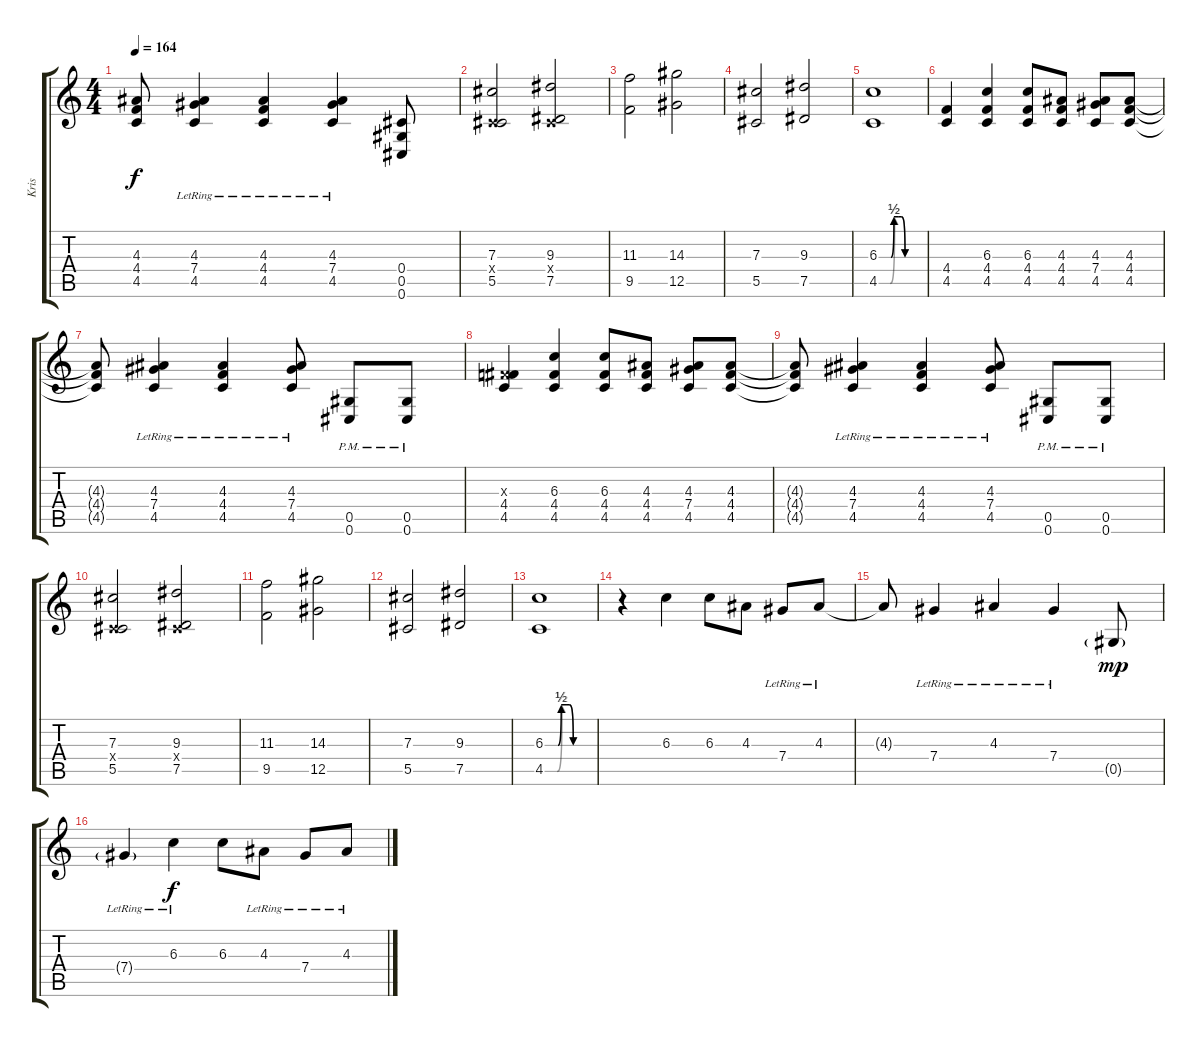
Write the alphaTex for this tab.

\track ("Kris" "Kris") {instrument distortionguitar}
\staff {score tabs}
\tuning (Eb4 Bb3 Gb3 Db3 Ab2 Db2) {hide}
\ts (4 4)
\tempo 164
\clef g2
\ks c
(4.3{t} 4.4{t} 4.5{t}).8{dy f} (4.3 7.4{lr} 4.5).4 (4.3{lr} 4.4 4.5).4 (4.3 7.4{lr} 4.5).4 (0.4 0.5 0.6).8 |
(7.3 0.4{x} 5.5).2 (9.3 0.4{x} 7.5).2 |
(11.3 9.5).2 (14.3 12.5).2 |
(7.3 5.5).2 (9.3 7.5).2 |
(6.3{be (custom 0 0 16 0 20 2 26 2 30 2 35 0 40 0 45 0 60 0)} 4.5{be (custom 0 0 15 0 21 2 25 2 30 2 35 0 40 0 45 0 60 0)}).1 |
(4.4 4.5).4 (6.3 4.4 4.5).4 (6.3 4.4 4.5).8 (4.3 4.4 4.5).8 (4.3 7.4 4.5).8 (4.3 4.4 4.5).8 |
(4.3{t} 4.4{t} 4.5{t}).8 (4.3 7.4{lr} 4.5).4 (4.3{lr} 4.4 4.5).4 (4.3 7.4{lr} 4.5).8 (0.5{pm} 0.6{pm}).8 (0.5{pm} 0.6{pm}).8 |
(0.3{x} 4.4 4.5).4 (6.3 4.4 4.5).4 (6.3 4.4 4.5).8 (4.3 4.4 4.5).8 (4.3 7.4 4.5).8 (4.3 4.4 4.5).8 |
(4.3{t} 4.4{t} 4.5{t}).8 (4.3 7.4{lr} 4.5).4 (4.3{lr} 4.4 4.5).4 (4.3 7.4{lr} 4.5).8 (0.5{pm} 0.6{pm}).8 (0.5{pm} 0.6{pm}).8 |
(7.3 0.4{x} 5.5).2 (9.3 0.4{x} 7.5).2 |
(11.3 9.5).2 (14.3 12.5).2 |
(7.3 5.5).2 (9.3 7.5).2 |
(6.3{be (custom 0 0 16 0 20 2 26 2 30 2 35 0 40 0 45 0 60 0)} 4.5{be (custom 0 0 15 0 21 2 25 2 30 2 35 0 40 0 45 0 60 0)}).1 |
r.4 6.3.4{instrument electricguitarjazz} 6.3.8 4.3.8 7.4{lr}.8 4.3{lr}.8 |
4.3{t}.8 7.4{lr}.4 4.3{lr}.4 7.4{lr}.4 0.5{g}.8{dy mp} |
7.4{g lr}.4 6.3{lr}.4{dy f instrument electricguitarjazz} 6.3.8 4.3{lr}.8 7.4{lr}.8 4.3{lr}.8
